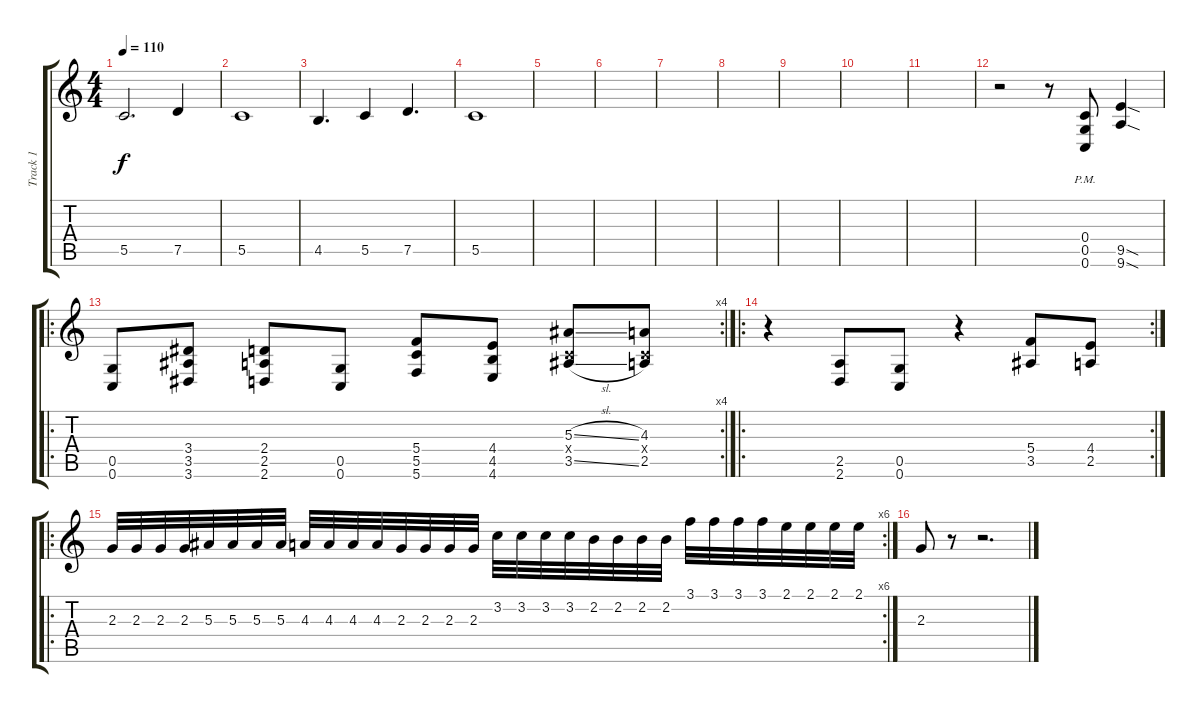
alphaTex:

\track ("Track 1" "Track 1") {instrument overdrivenguitar}
\staff {score tabs}
\tuning (D4 A3 F3 C3 G2 C2) {hide}
\ts (4 4)
\tempo 110
\clef g2
\ks c
5.5{t}.2{d dy f} 7.5.4 |
5.5.1 |
4.5.4{d} 5.5.4 7.5.4{d} |
5.5.1 |
|
|
|
|
|
|
|
r.2{volume 13} r.8 (0.4{pm} 0.5{pm} 0.6{pm}).8 (9.5{sod} 9.6{sod}).4 |
\ro
\rc 4
(0.5 0.6).8 (3.4 3.5 3.6).8 (2.4 2.5 2.6).8 (0.5 0.6).8 (5.4 5.5 5.6).8 (4.4 4.5 4.6).8 (5.3{sl} 0.4{x} 3.5{sl}).8 (4.3 0.4{x} 2.5).8 |
\ro
\rc 2
r.4 (2.5 2.6).8 (0.5 0.6).8 r.4 (5.4 3.5).8 (4.4 2.5).8 |
\ro
\rc 6
2.3.32 2.3.32 2.3.32 2.3.32 5.3.32 5.3.32 5.3.32 5.3.32 4.3.32 4.3.32 4.3.32 4.3.32 2.3.32 2.3.32 2.3.32 2.3.32 3.2.32 3.2.32 3.2.32 3.2.32 2.2.32 2.2.32 2.2.32 2.2.32 3.1.32 3.1.32 3.1.32 3.1.32 2.1.32 2.1.32 2.1.32 2.1.32 |
2.3.8 r.8 r.2{d}
